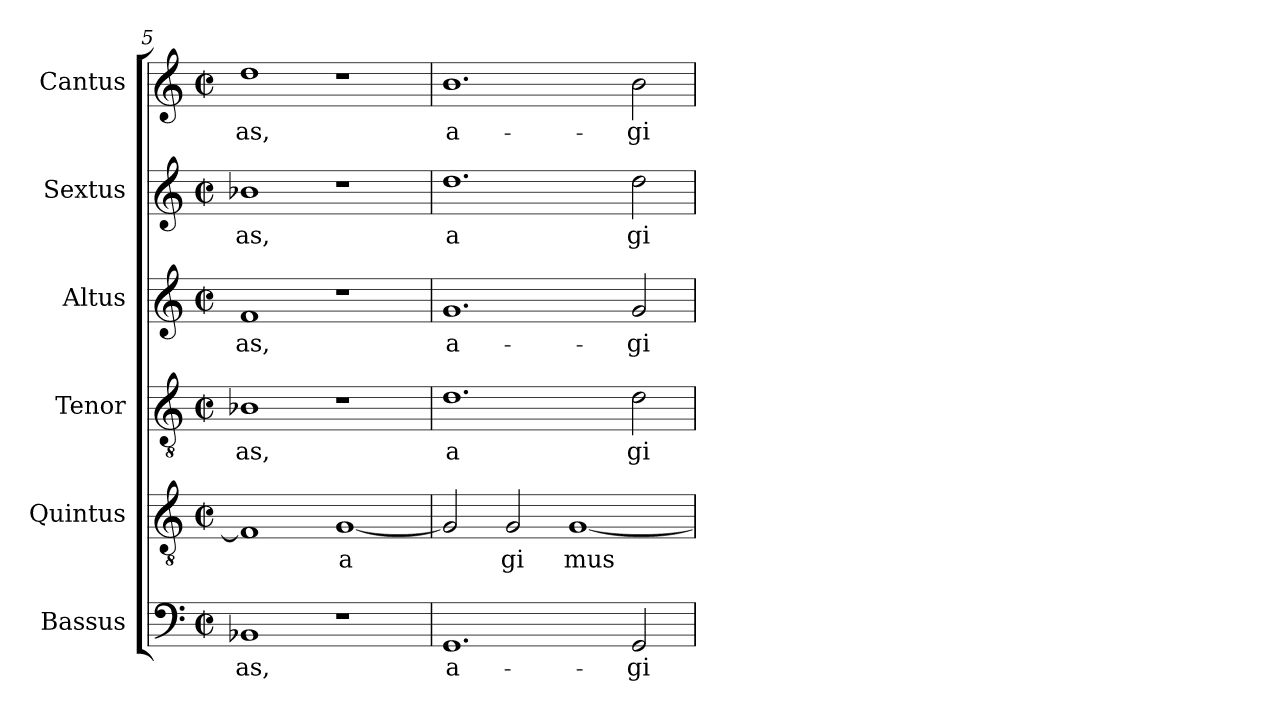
**kern	**text	**kern	**text	**kern	**text	**kern	**text	**kern	**text	**kern	**text
*part6	*part6	*part5	*part5	*part4	*part4	*part3	*part3	*part2	*part2	*part1	*part1
*staff6	*staff6	*staff5	*staff5	*staff4	*staff4	*staff3	*staff3	*staff2	*staff2	*staff1	*staff1
*I"Bassus	*	*I"Quintus	*	*I"Tenor	*	*I"Altus	*	*I"Sextus	*	*I"Cantus	*
*clefF4	*	*clefGv2	*	*clefGv2	*	*clefG2	*	*clefG2	*	*clefG2	*
*k[]	*	*k[]	*	*k[]	*	*k[]	*	*k[]	*	*k[]	*
*C:	*	*C:	*	*C:	*	*C:	*	*C:	*	*C:	*
*M2/2	*	*M2/2	*	*M2/2	*	*M2/2	*	*M2/2	*	*M2/2	*
*met(c|)	*	*met(c|)	*	*met(c|)	*	*met(c|)	*	*met(c|)	*	*met(c|)	*
=5	=5	=5	=5	=5	=5	=5	=5	=5	=5	=5	=5
!	!LO:LY:b:cj	!	!LO:LY:b:cj	!	!LO:LY:b:cj	!	!LO:LY:b:cj	!	!LO:LY:b:cj	!	!LO:LY:b:cj
1BB-X	-as,	1F]	.	1B-X	as,	1f	-as,	1b-X	as,	1dd	-as,
!	!	!	!LO:LY:b:cj	!	!	!	!	!	!	!	!
1r	.	[<1G	a	1r	.	1r	.	1r	.	1r	.
=6	=6	=6	=6	=6	=6	=6	=6	=6	=6	=6	=6
!	!LO:LY:b:cj	!	!LO:LY:b:cj	!	!LO:LY:b:cj	!	!LO:LY:b:cj	!	!LO:LY:b:cj	!	!LO:LY:b:cj
1.GG	a-	2G/]	.	1.d	a	1.g	a-	1.dd	a	1.b	a-
!	!	!	!LO:LY:b:cj	!	!	!	!	!	!	!	!
.	.	2G/	gi	.	.	.	.	.	.	.	.
!	!	!	!LO:LY:b:cj	!	!	!	!	!	!	!	!
.	.	[<1G	mus	.	.	.	.	.	.	.	.
!	!LO:LY:b:cj	!	!	!	!LO:LY:b:cj	!	!LO:LY:b:cj	!	!LO:LY:b:cj	!	!LO:LY:b:cj
2GG/	-gi-	.	.	2d\	gi	2g/	-gi-	2dd\	gi	2b\	-gi-
=	=	=	=	=	=	=	=	=	=	=	=
*-	*-	*-	*-	*-	*-	*-	*-	*-	*-	*-	*-
